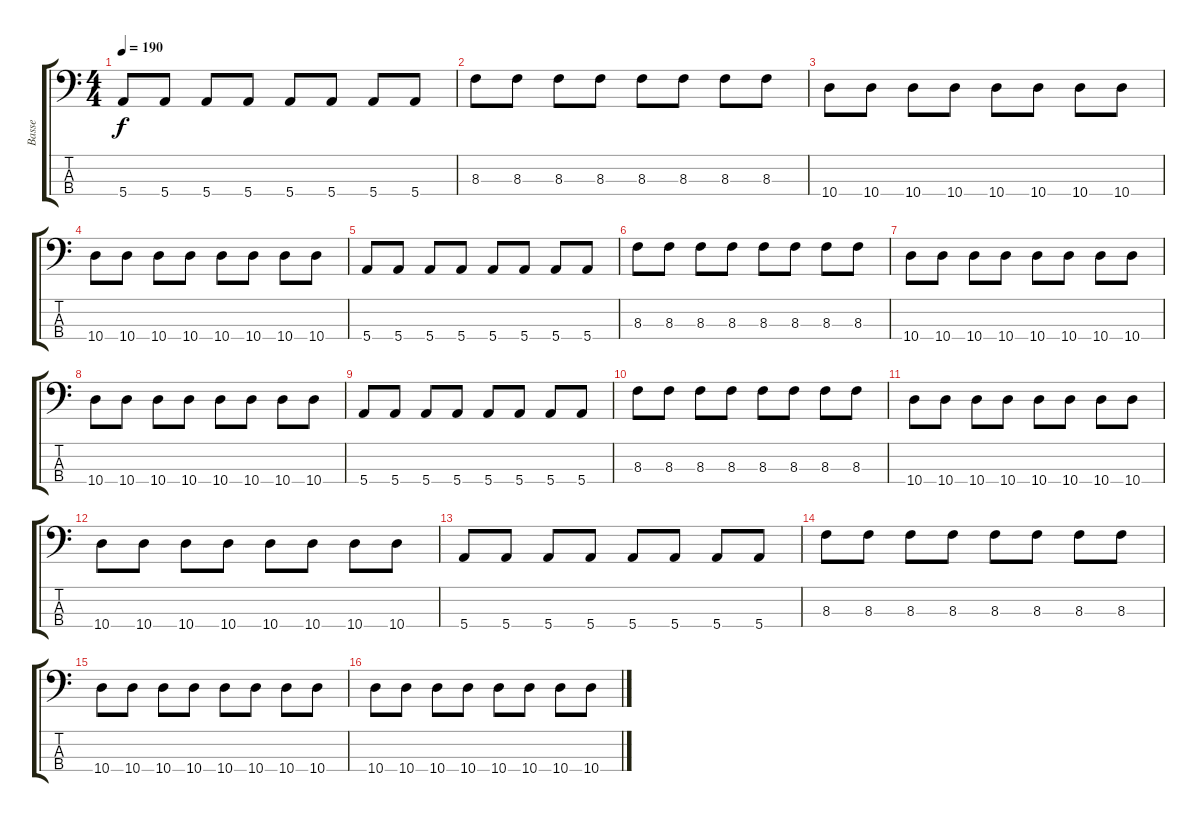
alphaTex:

\track ("Basse" "Basse") {instrument slapbass1}
\staff {score tabs}
\tuning (G2 D2 A1 E1) {hide}
\ts (4 4)
\tempo 190
\clef f4
\ks c
5.4.8{dy f} 5.4.8 5.4.8 5.4.8 5.4.8 5.4.8 5.4.8 5.4.8 |
8.3.8 8.3.8 8.3.8 8.3.8 8.3.8 8.3.8 8.3.8 8.3.8 |
10.4.8 10.4.8 10.4.8 10.4.8 10.4.8 10.4.8 10.4.8 10.4.8 |
10.4.8 10.4.8 10.4.8 10.4.8 10.4.8 10.4.8 10.4.8 10.4.8 |
5.4.8 5.4.8 5.4.8 5.4.8 5.4.8 5.4.8 5.4.8 5.4.8 |
8.3.8 8.3.8 8.3.8 8.3.8 8.3.8 8.3.8 8.3.8 8.3.8 |
10.4.8 10.4.8 10.4.8 10.4.8 10.4.8 10.4.8 10.4.8 10.4.8 |
10.4.8 10.4.8 10.4.8 10.4.8 10.4.8 10.4.8 10.4.8 10.4.8 |
5.4.8 5.4.8 5.4.8 5.4.8 5.4.8 5.4.8 5.4.8 5.4.8 |
8.3.8 8.3.8 8.3.8 8.3.8 8.3.8 8.3.8 8.3.8 8.3.8 |
10.4.8 10.4.8 10.4.8 10.4.8 10.4.8 10.4.8 10.4.8 10.4.8 |
10.4.8 10.4.8 10.4.8 10.4.8 10.4.8 10.4.8 10.4.8 10.4.8 |
5.4.8 5.4.8 5.4.8 5.4.8 5.4.8 5.4.8 5.4.8 5.4.8 |
8.3.8 8.3.8 8.3.8 8.3.8 8.3.8 8.3.8 8.3.8 8.3.8 |
10.4.8 10.4.8 10.4.8 10.4.8 10.4.8 10.4.8 10.4.8 10.4.8 |
10.4.8 10.4.8 10.4.8 10.4.8 10.4.8 10.4.8 10.4.8 10.4.8
